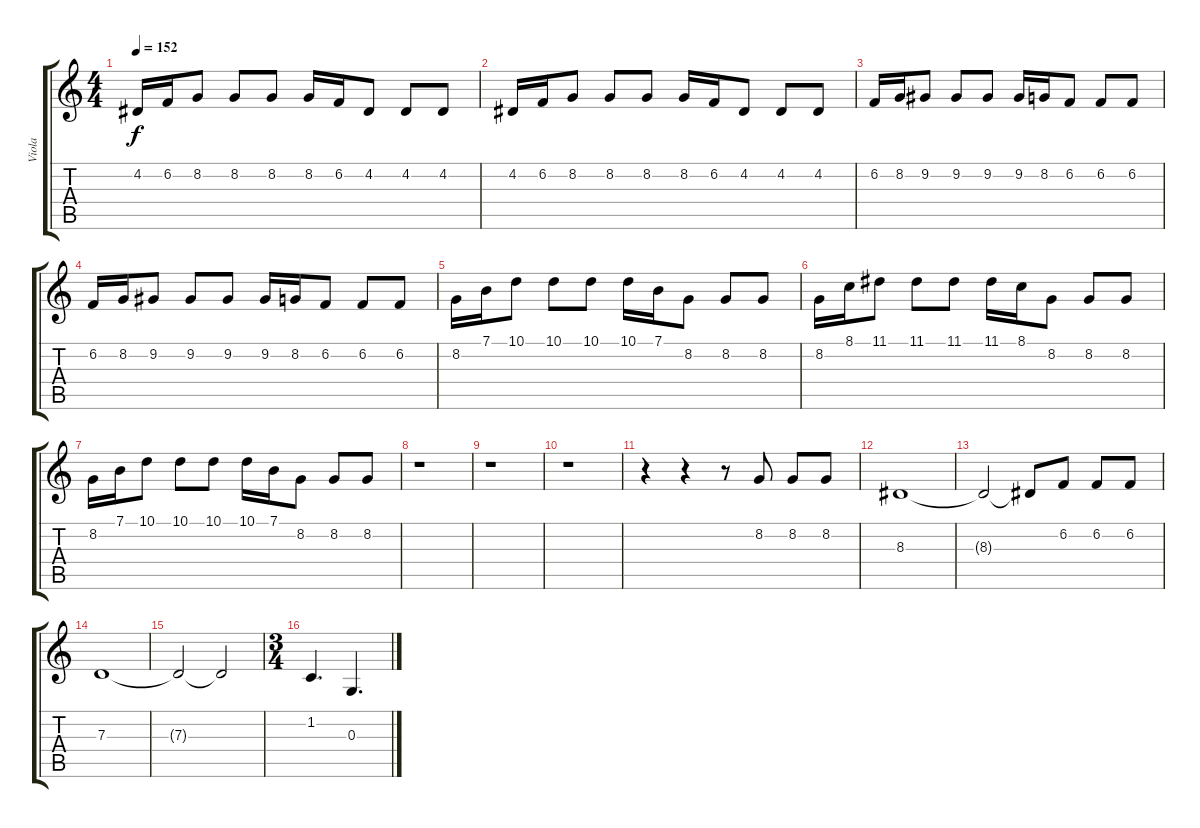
\track ("Viola" "Viola") {instrument viola}
\staff {score tabs}
\tuning (E4 B3 G3 D3 A2 E2) {hide}
\ts (4 4)
\tempo 152
\clef g2
\ks c
4.2.16{dy f} 6.2.16 8.2.8 8.2.8 8.2.8 8.2.16 6.2.16 4.2.8 4.2.8 4.2.8 |
4.2.16 6.2.16 8.2.8 8.2.8 8.2.8 8.2.16 6.2.16 4.2.8 4.2.8 4.2.8 |
6.2.16 8.2.16 9.2.8 9.2.8 9.2.8 9.2.16 8.2.16 6.2.8 6.2.8 6.2.8 |
6.2.16 8.2.16 9.2.8 9.2.8 9.2.8 9.2.16 8.2.16 6.2.8 6.2.8 6.2.8 |
8.2.16 7.1.16 10.1.8 10.1.8 10.1.8 10.1.16 7.1.16 8.2.8 8.2.8 8.2.8 |
8.2.16 8.1.16 11.1.8 11.1.8 11.1.8 11.1.16 8.1.16 8.2.8 8.2.8 8.2.8 |
8.2.16 7.1.16 10.1.8 10.1.8 10.1.8 10.1.16 7.1.16 8.2.8 8.2.8 8.2.8 |
r.1 |
r.1 |
r.1 |
r.4 r.4 r.8 8.2.8 8.2.8 8.2.8 |
8.3.1 |
8.3{t}.2 8.3{t}.8 6.2.8 6.2.8 6.2.8 |
7.3.1 |
7.3{t}.2 7.3{t}.2 |
\ts (3 4)
1.2.4{d} 0.3.4{d}
